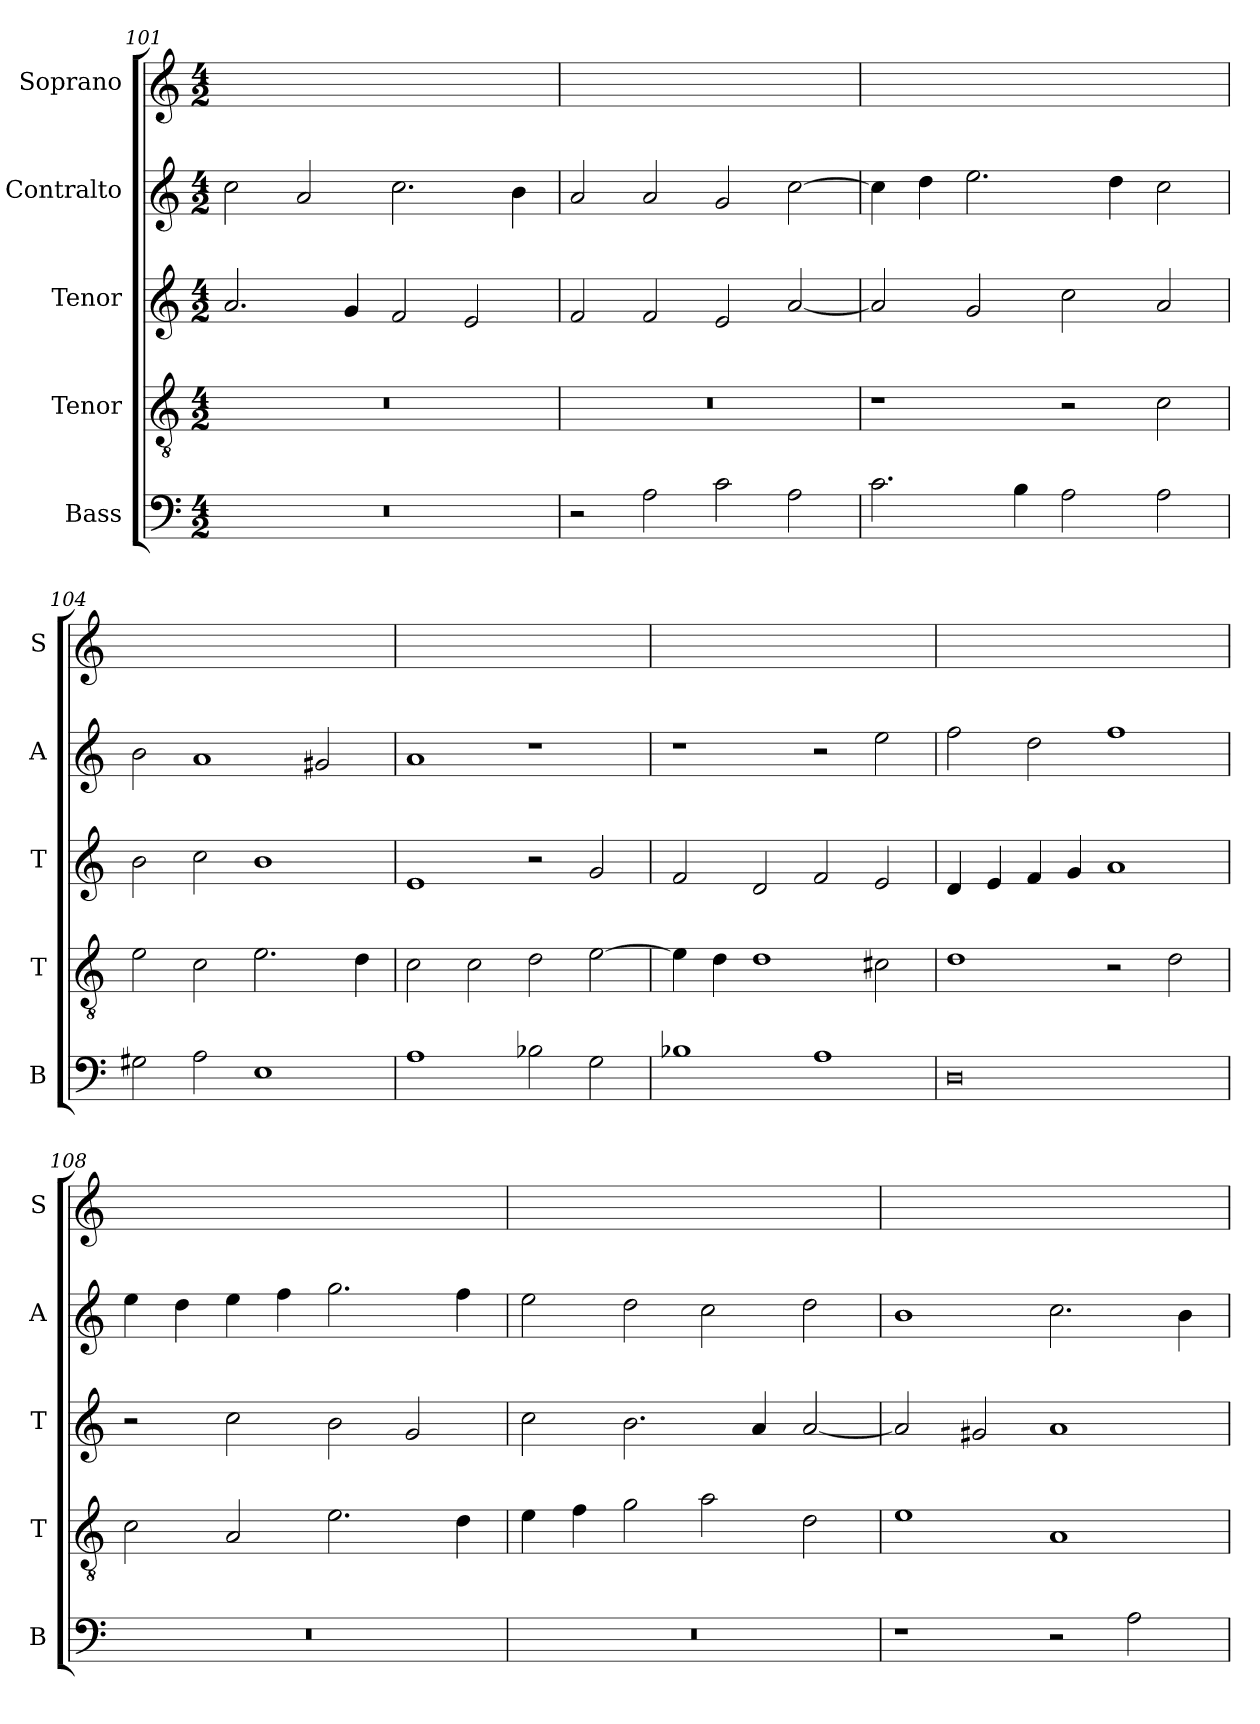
**kern	**kern	**kern	**kern	**kern
*part5	*part4	*part3	*part2	*part1
*staff5	*staff4	*staff3	*staff2	*staff1
*I"Bass	*I"Tenor	*I"Tenor	*I"Contralto	*I"Soprano
*I'B	*I'T	*I'T	*I'A	*I'S
*clefF4	*clefGv2	*clefG2	*clefG2	*clefG2
*k[]	*k[]	*k[]	*k[]	*k[]
*D:dor	*D:dor	*D:dor	*D:dor	*D:dor
*M4/2	*M4/2	*M4/2	*M4/2	*M4/2
=101	=101	=101	=101	=101
0r	0r	2.a	2cc	0ryy
.	.	.	2a	.
.	.	4g	.	.
.	.	2f	2.cc	.
.	.	2e	.	.
.	.	.	4b	.
=102	=102	=102	=102	=102
2r	0r	2f	2a	0ryy
2A	.	2f	2a	.
2c	.	2e	2g	.
2A	.	[2a	[2cc	.
=103	=103	=103	=103	=103
2.c	1r	2a]	4cc]	0ryy
.	.	.	4dd	.
.	.	2g	2.ee	.
4B	.	.	.	.
2A	2r	2cc	.	.
.	.	.	4dd	.
2A	2c	2a	2cc	.
=104	=104	=104	=104	=104
2G#X	2e	2b	2b	0ryy
2A	2c	2cc	1a	.
1E	2.e	1b	.	.
.	.	.	2g#X	.
.	4d	.	.	.
=105	=105	=105	=105	=105
1A	2c	1e	1a	0ryy
.	2c	.	.	.
2B-X	2d	2r	1r	.
2G	[2e	2g	.	.
=106	=106	=106	=106	=106
1B-X	4e]	2f	1r	0ryy
.	4d	.	.	.
.	1d	2d	.	.
1A	.	2f	2r	.
.	2c#X	2e	2ee	.
=107	=107	=107	=107	=107
0D	1d	4d	2ff	0ryy
.	.	4e	.	.
.	.	4f	2dd	.
.	.	4g	.	.
.	2r	1a	1ff	.
.	2d	.	.	.
=108	=108	=108	=108	=108
0r	2c	2r	4ee	0ryy
.	.	.	4dd	.
.	2A	2cc	4ee	.
.	.	.	4ff	.
.	2.e	2b	2.gg	.
.	.	2g	.	.
.	4d	.	4ff	.
=109	=109	=109	=109	=109
0r	4e	2cc	2ee	0ryy
.	4f	.	.	.
.	2g	2.b	2dd	.
.	2a	.	2cc	.
.	.	4a	.	.
.	2d	[2a	2dd	.
=110	=110	=110	=110	=110
1r	1e	2a]	1b	0ryy
.	.	2g#X	.	.
2r	1A	1a	2.cc	.
2A	.	.	.	.
.	.	.	4b	.
=	=	=	=	=
*-	*-	*-	*-	*-
